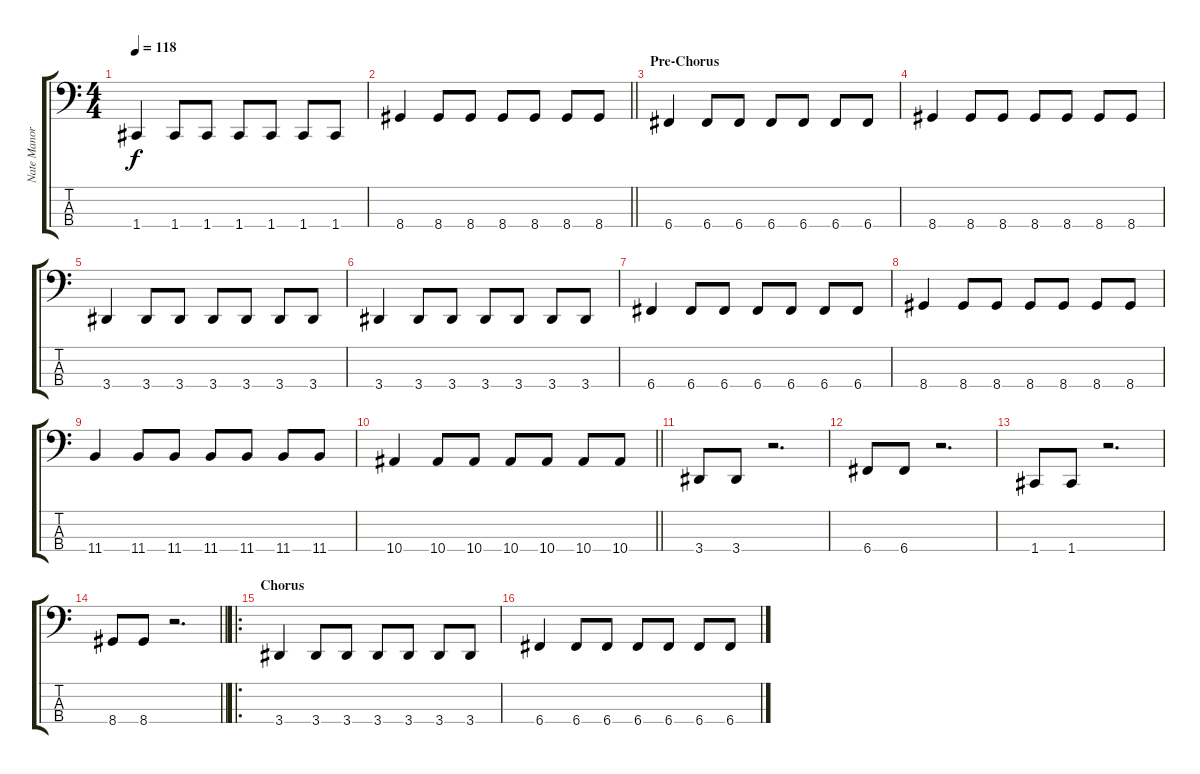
\track ("Nate Manor" "Nate Manor") {instrument electricbassfinger}
\staff {score tabs}
\tuning (F2 C2 G1 C1) {hide}
\ts (4 4)
\tempo 118
\clef f4
\ks c
1.4.4{dy f} 1.4.8 1.4.8 1.4.8 1.4.8 1.4.8 1.4.8 |
\barLineRight lightlight
8.4.4 8.4.8 8.4.8 8.4.8 8.4.8 8.4.8 8.4.8 |
\section ("" "Pre-Chorus")
6.4.4 6.4.8 6.4.8 6.4.8 6.4.8 6.4.8 6.4.8 |
8.4.4 8.4.8 8.4.8 8.4.8 8.4.8 8.4.8 8.4.8 |
3.4.4 3.4.8 3.4.8 3.4.8 3.4.8 3.4.8 3.4.8 |
3.4.4 3.4.8 3.4.8 3.4.8 3.4.8 3.4.8 3.4.8 |
6.4.4 6.4.8 6.4.8 6.4.8 6.4.8 6.4.8 6.4.8 |
8.4.4 8.4.8 8.4.8 8.4.8 8.4.8 8.4.8 8.4.8 |
11.4.4 11.4.8 11.4.8 11.4.8 11.4.8 11.4.8 11.4.8 |
\barLineRight lightlight
10.4.4 10.4.8 10.4.8 10.4.8 10.4.8 10.4.8 10.4.8 |
3.4.8 3.4.8 r.2{d} |
6.4.8 6.4.8 r.2{d} |
1.4.8 1.4.8 r.2{d} |
\barLineRight lightlight
8.4.8 8.4.8 r.2{d} |
\ro
\section ("" "Chorus")
3.4.4 3.4.8 3.4.8 3.4.8 3.4.8 3.4.8 3.4.8 |
6.4.4 6.4.8 6.4.8 6.4.8 6.4.8 6.4.8 6.4.8
